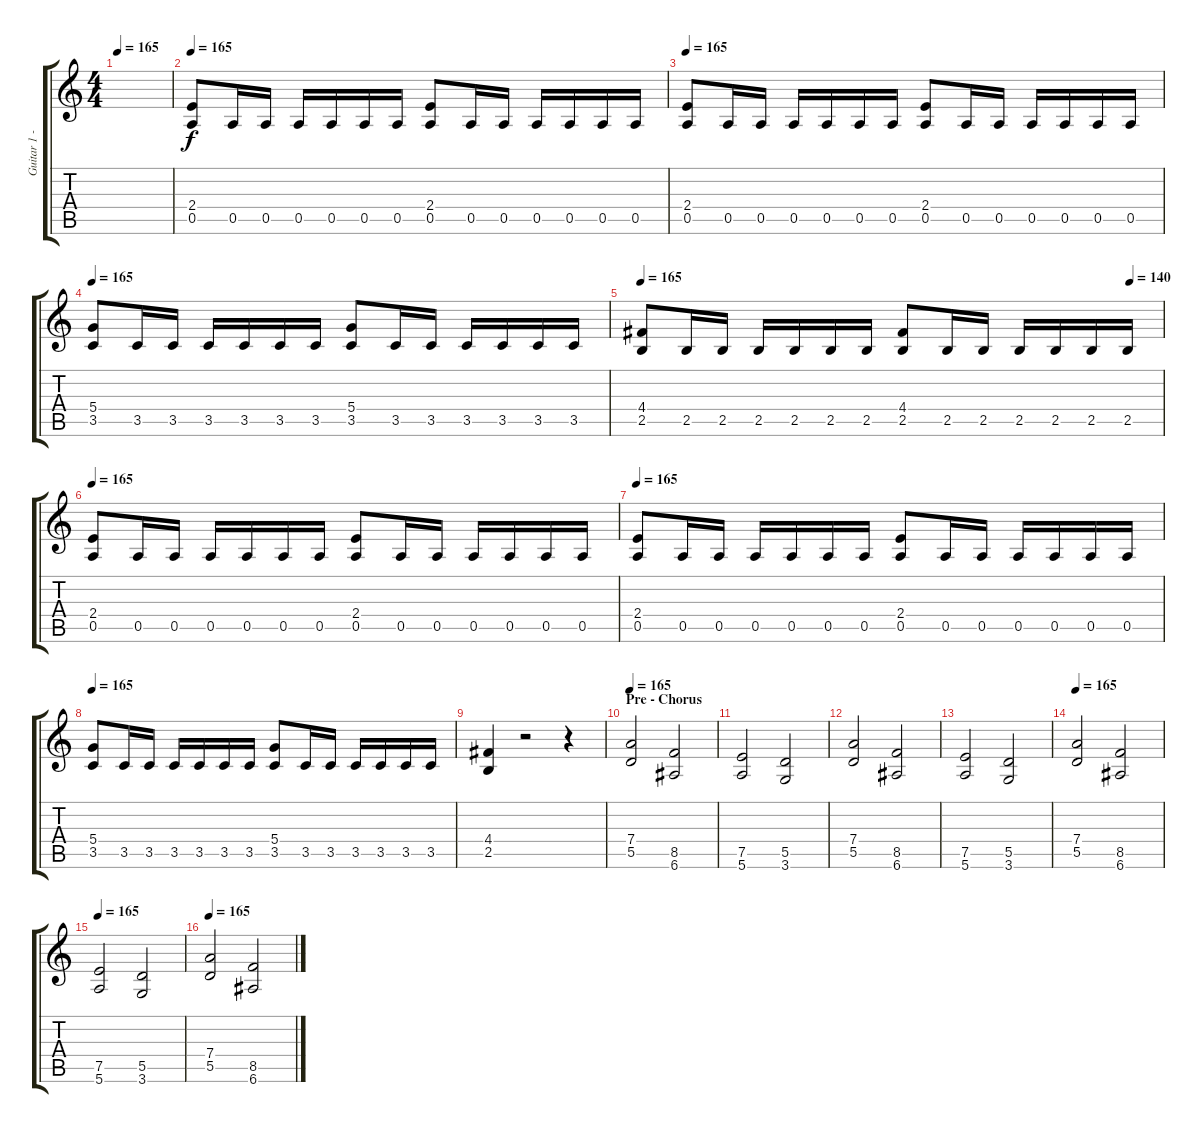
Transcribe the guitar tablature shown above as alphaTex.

\track ("Guitar 1 - Pato" "Guitar 1 -") {instrument distortionguitar}
\staff {score tabs}
\tuning (E4 B3 G3 D3 A2 E2) {hide}
\ts (4 4)
\tempo 165
\clef g2
\ks c
|
\tempo 165
(2.4 0.5).8{volume 13 balance 11} 0.5.16 0.5.16 0.5.16 0.5.16 0.5.16 0.5.16 (2.4 0.5).8 0.5.16 0.5.16 0.5.16 0.5.16 0.5.16 0.5.16 |
\tempo 165
(2.4 0.5).8{volume 13 balance 11} 0.5.16 0.5.16 0.5.16 0.5.16 0.5.16 0.5.16 (2.4 0.5).8 0.5.16 0.5.16 0.5.16 0.5.16 0.5.16 0.5.16 |
\tempo 165
(5.4 3.5).8{volume 13 balance 11} 3.5.16 3.5.16 3.5.16 3.5.16 3.5.16 3.5.16 (5.4 3.5).8 3.5.16 3.5.16 3.5.16 3.5.16 3.5.16 3.5.16 |
\tempo 165
\tempo (140 0.9375)
(4.4 2.5).8{volume 13 balance 11} 2.5.16 2.5.16 2.5.16 2.5.16 2.5.16 2.5.16 (4.4 2.5).8 2.5.16 2.5.16 2.5.16 2.5.16 2.5.16 2.5.16 |
\tempo 165
(2.4 0.5).8{volume 13 balance 11} 0.5.16 0.5.16 0.5.16 0.5.16 0.5.16 0.5.16 (2.4 0.5).8 0.5.16 0.5.16 0.5.16 0.5.16 0.5.16 0.5.16 |
\tempo 165
(2.4 0.5).8{volume 13 balance 11} 0.5.16 0.5.16 0.5.16 0.5.16 0.5.16 0.5.16 (2.4 0.5).8 0.5.16 0.5.16 0.5.16 0.5.16 0.5.16 0.5.16 |
\tempo 165
(5.4 3.5).8{volume 13 balance 11} 3.5.16 3.5.16 3.5.16 3.5.16 3.5.16 3.5.16 (5.4 3.5).8 3.5.16 3.5.16 3.5.16 3.5.16 3.5.16 3.5.16 |
(4.4 2.5).4{volume 13 balance 11} r.2 r.4 |
\section ("" "Pre - Chorus")
\tempo 165
(7.4 5.5).2{instrument distortionguitar} (8.5 6.6).2 |
(7.5 5.6).2 (5.5 3.6).2 |
(7.4 5.5).2{instrument distortionguitar} (8.5 6.6).2 |
(7.5 5.6).2 (5.5 3.6).2 |
\tempo 165
(7.4 5.5).2{instrument distortionguitar} (8.5 6.6).2 |
\tempo 165
(7.5 5.6).2 (5.5 3.6).2 |
\tempo 165
(7.4 5.5).2{instrument distortionguitar} (8.5 6.6).2
